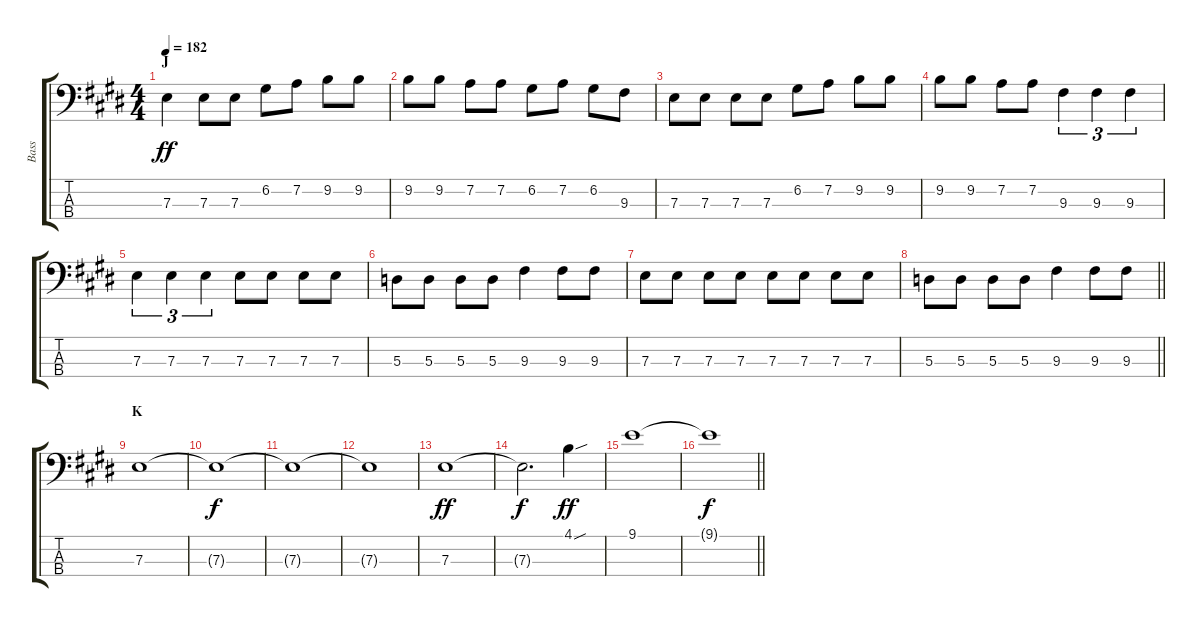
\track ("Bass" "Bass") {instrument electricbassfinger}
\staff {score tabs}
\tuning (G2 D2 A1 E1) {hide}
\ts (4 4)
\section ("" "J")
\tempo 182
\clef f4
\ks e
7.3.4{dy ff} 7.3.8 7.3.8 6.2.8 7.2.8 9.2.8 9.2.8 |
9.2.8 9.2.8 7.2.8 7.2.8 6.2.8 7.2.8 6.2.8 9.3.8 |
7.3.8 7.3.8 7.3.8 7.3.8 6.2.8 7.2.8 9.2.8 9.2.8 |
9.2.8 9.2.8 7.2.8 7.2.8 9.3.4{tu (3 2)} 9.3.4{tu (3 2)} 9.3.4{tu (3 2)} |
7.3.4{tu (3 2)} 7.3.4{tu (3 2)} 7.3.4{tu (3 2)} 7.3.8 7.3.8 7.3.8 7.3.8 |
5.3.8 5.3.8 5.3.8 5.3.8 9.3.4 9.3.8 9.3.8 |
7.3.8 7.3.8 7.3.8 7.3.8 7.3.8 7.3.8 7.3.8 7.3.8 |
\barLineRight lightlight
5.3.8 5.3.8 5.3.8 5.3.8 9.3.4 9.3.8 9.3.8 |
\section ("" "K")
7.3.1 |
7.3{t}.1{dy f} |
7.3{t}.1 |
7.3{t}.1 |
7.3.1{dy ff} |
7.3{t}.2{d dy f} 4.1{sou}.4{dy ff} |
9.1.1 |
\barLineRight lightlight
9.1{t}.1{dy f}
